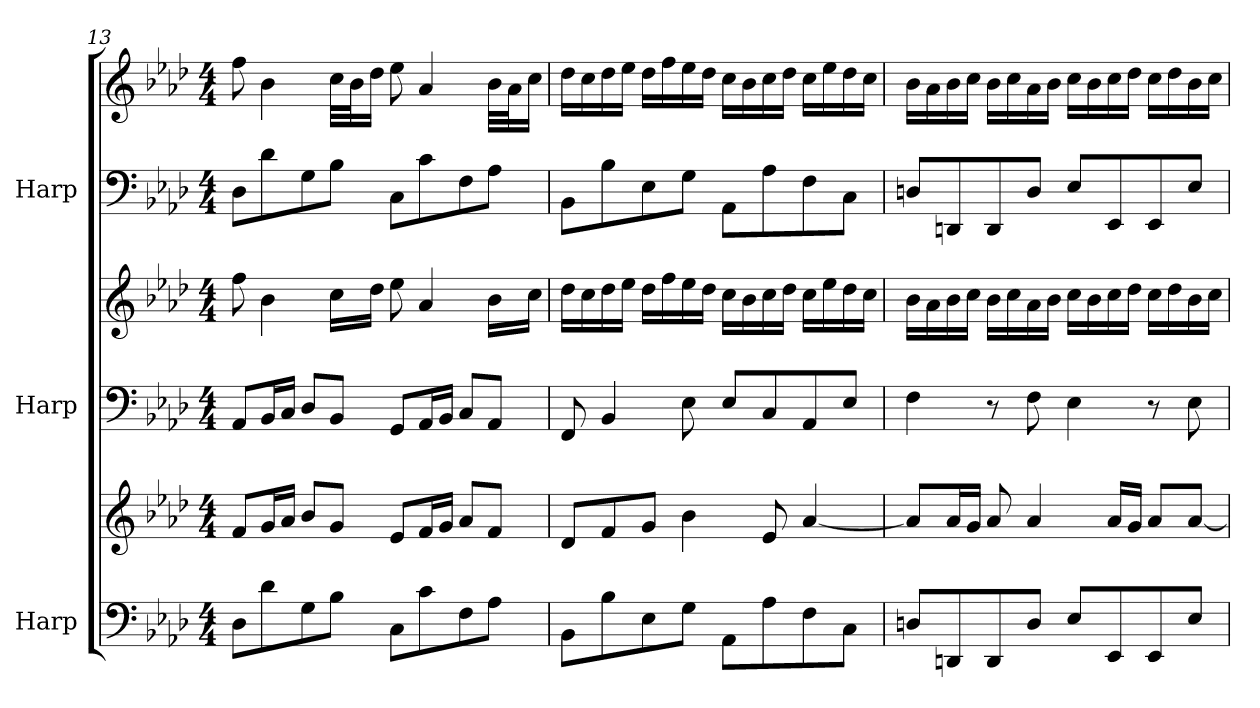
**kern	**kern	**kern	**kern	**kern	**kern
*part3	*part3	*part2	*part2	*part1	*part1
*staff6	*staff5	*staff4	*staff3	*staff2	*staff1
*I"Harp	*	*I"Harp	*	*I"Harp	*
*I'Hp	*	*I'Hp	*	*I'Hp	*
*clefF4	*clefG2	*clefF4	*clefG2	*clefF4	*clefG2
*k[b-e-a-d-]	*k[b-e-a-d-]	*k[b-e-a-d-]	*k[b-e-a-d-]	*k[b-e-a-d-]	*k[b-e-a-d-]
*M4/4	*M4/4	*M4/4	*M4/4	*M4/4	*M4/4
=13	=13	=13	=13	=13	=13
8D-\L	8f/L	8AA-/L	8ff\	8D-\L	8ff\
8d-\	16g/L	16BB-/L	4b-\	8d-\	4b-\
.	16a-/JJ	16C/JJ	.	.	.
8G\	8b-/L	8D-/L	.	8G\	.
8B-\J	8g/J	8BB-/J	16cc\LL	8B-\J	32cc\LLL
.	.	.	.	.	32b-\J
.	.	.	16dd-\JJ	.	16dd-\JJ
8C\L	8e-/L	8GG/L	8ee-\	8C\L	8ee-\
8c\	16f/L	16AA-/L	4a-/	8c\	4a-/
.	16g/JJ	16BB-/JJ	.	.	.
8F\	8a-/L	8C/L	.	8F\	.
8A-\J	8f/J	8AA-/J	16b-\LL	8A-\J	32b-\LLL
.	.	.	.	.	32a-\J
.	.	.	16cc\JJ	.	16cc\JJ
!!LO:PB:g=z
=14	=14	=14	=14	=14	=14
8BB-\L	8d-/L	8FF/	16dd-\LL	8BB-\L	16dd-\LL
.	.	.	16cc\	.	16cc\
8B-\	8f/	4BB-/	16dd-\	8B-\	16dd-\
.	.	.	16ee-\JJ	.	16ee-\JJ
8E-\	8g/J	.	16dd-\LL	8E-\	16dd-\LL
.	.	.	16ff\	.	16ff\
8G\J	4b-\	8E-\	16ee-\	8G\J	16ee-\
.	.	.	16dd-\JJ	.	16dd-\JJ
8AA-\L	.	8E-/L	16cc\LL	8AA-\L	16cc\LL
.	.	.	16b-\	.	16b-\
8A-\	8e-/	8C/	16cc\	8A-\	16cc\
.	.	.	16dd-\JJ	.	16dd-\JJ
8F\	[4a-/	8AA-/	16cc\LL	8F\	16cc\LL
.	.	.	16ee-\	.	16ee-\
8C\J	.	8E-/J	16dd-\	8C\J	16dd-\
.	.	.	16cc\JJ	.	16cc\JJ
=15	=15	=15	=15	=15	=15
8Dn/L	8a-/L]	4F\	16b-\LL	8Dn/L	16b-\LL
.	.	.	16a-\	.	16a-\
8DDn/	16a-/L	.	16b-\	8DDn/	16b-\
.	16g/JJ	.	16cc\JJ	.	16cc\JJ
8DD/	8a-/	8r	16b-\LL	8DD/	16b-\LL
.	.	.	16cc\	.	16cc\
8D/J	4a-/	8F\	16a-\	8D/J	16a-\
.	.	.	16b-\JJ	.	16b-\JJ
8E-/L	.	4E-\	16cc\LL	8E-/L	16cc\LL
.	.	.	16b-\	.	16b-\
8EE-/	16a-/LL	.	16cc\	8EE-/	16cc\
.	16g/JJ	.	16dd-\JJ	.	16dd-\JJ
8EE-/	8a-/L	8r	16cc\LL	8EE-/	16cc\LL
.	.	.	16dd-\	.	16dd-\
8E-/J	[8a-/J	8E-\	16b-\	8E-/J	16b-\
.	.	.	16cc\JJ	.	16cc\JJ
=	=	=	=	=	=
*-	*-	*-	*-	*-	*-
